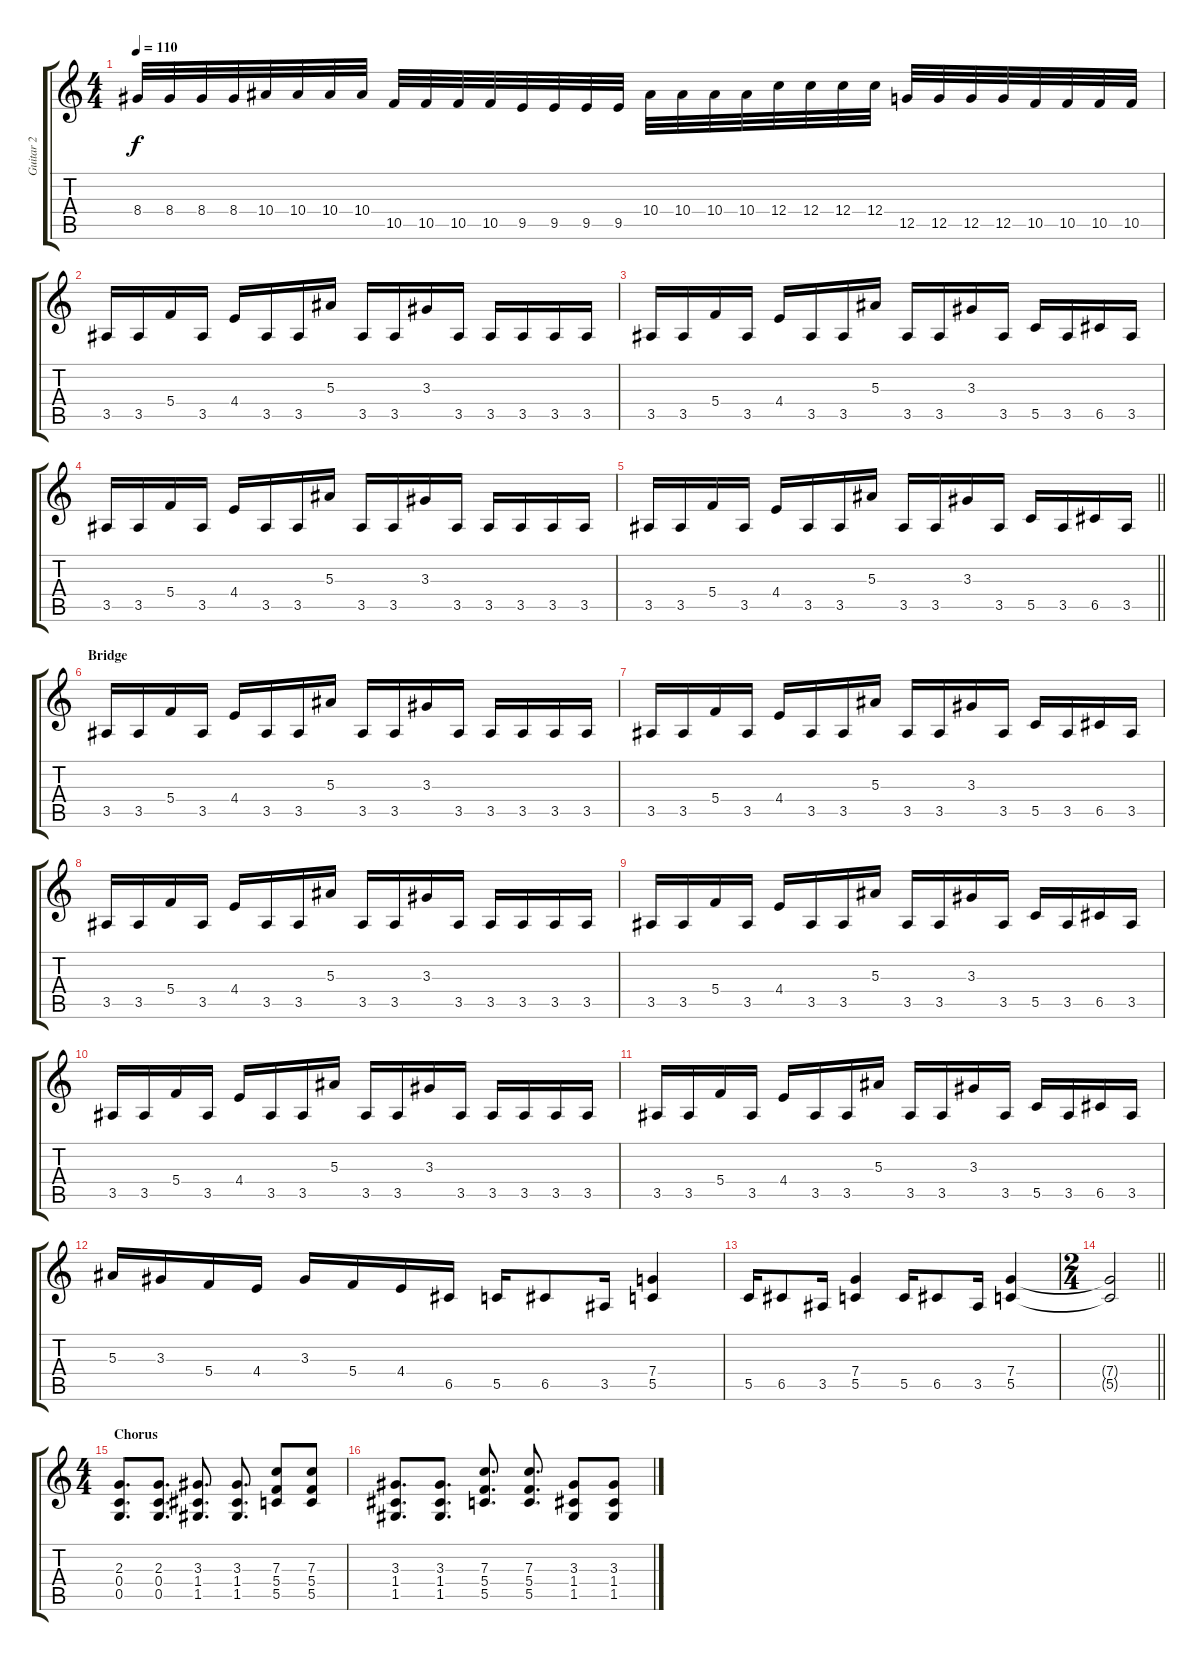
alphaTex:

\track ("Guitar 2" "Guitar 2") {instrument overdrivenguitar}
\staff {score tabs}
\tuning (D4 A3 F3 C3 G2 D2) {hide}
\ts (4 4)
\tempo 110
\clef g2
\ks c
8.4.32{dy f} 8.4.32 8.4.32 8.4.32 10.4.32 10.4.32 10.4.32 10.4.32 10.5.32 10.5.32 10.5.32 10.5.32 9.5.32 9.5.32 9.5.32 9.5.32 10.4.32 10.4.32 10.4.32 10.4.32 12.4.32 12.4.32 12.4.32 12.4.32 12.5.32 12.5.32 12.5.32 12.5.32 10.5.32 10.5.32 10.5.32 10.5.32 |
3.5.16 3.5.16 5.4.16 3.5.16 4.4.16 3.5.16 3.5.16 5.3.16 3.5.16 3.5.16 3.3.16 3.5.16 3.5.16 3.5.16 3.5.16 3.5.16 |
3.5.16 3.5.16 5.4.16 3.5.16 4.4.16 3.5.16 3.5.16 5.3.16 3.5.16 3.5.16 3.3.16 3.5.16 5.5.16 3.5.16 6.5.16 3.5.16 |
3.5.16 3.5.16 5.4.16 3.5.16 4.4.16 3.5.16 3.5.16 5.3.16 3.5.16 3.5.16 3.3.16 3.5.16 3.5.16 3.5.16 3.5.16 3.5.16 |
\barLineRight lightlight
3.5.16 3.5.16 5.4.16 3.5.16 4.4.16 3.5.16 3.5.16 5.3.16 3.5.16 3.5.16 3.3.16 3.5.16 5.5.16 3.5.16 6.5.16 3.5.16 |
\section ("" "Bridge")
3.5.16 3.5.16 5.4.16 3.5.16 4.4.16 3.5.16 3.5.16 5.3.16 3.5.16 3.5.16 3.3.16 3.5.16 3.5.16 3.5.16 3.5.16 3.5.16 |
3.5.16 3.5.16 5.4.16 3.5.16 4.4.16 3.5.16 3.5.16 5.3.16 3.5.16 3.5.16 3.3.16 3.5.16 5.5.16 3.5.16 6.5.16 3.5.16 |
3.5.16 3.5.16 5.4.16 3.5.16 4.4.16 3.5.16 3.5.16 5.3.16 3.5.16 3.5.16 3.3.16 3.5.16 3.5.16 3.5.16 3.5.16 3.5.16 |
3.5.16 3.5.16 5.4.16 3.5.16 4.4.16 3.5.16 3.5.16 5.3.16 3.5.16 3.5.16 3.3.16 3.5.16 5.5.16 3.5.16 6.5.16 3.5.16 |
3.5.16 3.5.16 5.4.16 3.5.16 4.4.16 3.5.16 3.5.16 5.3.16 3.5.16 3.5.16 3.3.16 3.5.16 3.5.16 3.5.16 3.5.16 3.5.16 |
3.5.16 3.5.16 5.4.16 3.5.16 4.4.16 3.5.16 3.5.16 5.3.16 3.5.16 3.5.16 3.3.16 3.5.16 5.5.16 3.5.16 6.5.16 3.5.16 |
5.3.16 3.3.16 5.4.16 4.4.16 3.3.16 5.4.16 4.4.16 6.5.16 5.5.16 6.5.8 3.5.16 (7.4 5.5).4 |
5.5.16 6.5.8 3.5.16 (7.4 5.5).4 5.5.16 6.5.8 3.5.16 (7.4 5.5).4 |
\ts (2 4)
\barLineRight lightlight
(7.4{t} 5.5{t}).2 |
\ts (4 4)
\section ("" "Chorus")
(2.3 0.4 0.5).8{d} (2.3 0.4 0.5).8{d} (3.3 1.4 1.5).8{d} (3.3 1.4 1.5).8{d} (7.3 5.4 5.5).8 (7.3 5.4 5.5).8 |
(3.3 1.4 1.5).8{d} (3.3 1.4 1.5).8{d} (7.3 5.4 5.5).8{d} (7.3 5.4 5.5).8{d} (3.3 1.4 1.5).8 (3.3 1.4 1.5).8
